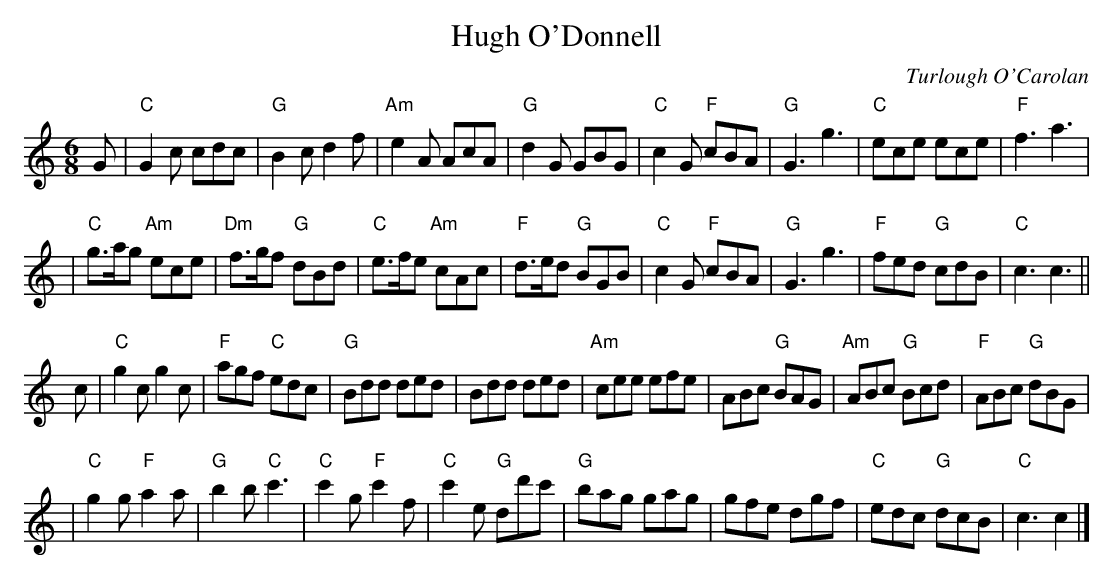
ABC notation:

X:1
T: Hugh O'Donnell
C: Turlough O'Carolan
M: 6/8
L: 1/8
K: C
G \
| "C"G2c cdc | "G"B2c d2f | "Am"e2A AcA | "G"d2G GBG \
| "C"c2G "F"cBA | "G"G3 g3 | "C"ece ece | "F"f3 a3 |
| "C"g>ag "Am"ece | "Dm"f>gf "G"dBd | "C"e>fe "Am"cAc | "F"d>ed "G"BGB \
| "C"c2G "F"cBA | "G"G3 g3 | "F"fed "G"cdB | "C"c3 c3 ||
c \
| "C"g2c g2c | "F"agf "C"edc | "G"Bdd ded | Bdd ded \
| "Am"cee efe | ABc "G"BAG | "Am"ABc "G"Bcd | "F"ABc "G"dBG |
| "C"g2g "F"a2a | "G"b2b "C"c'3 | "C"c'2g "F"c'2f | "C"c'2e "G"dd'c' \
| "G"bag gag | gfe dgf | "C"edc "G"dcB | "C"c3 c2 |]
